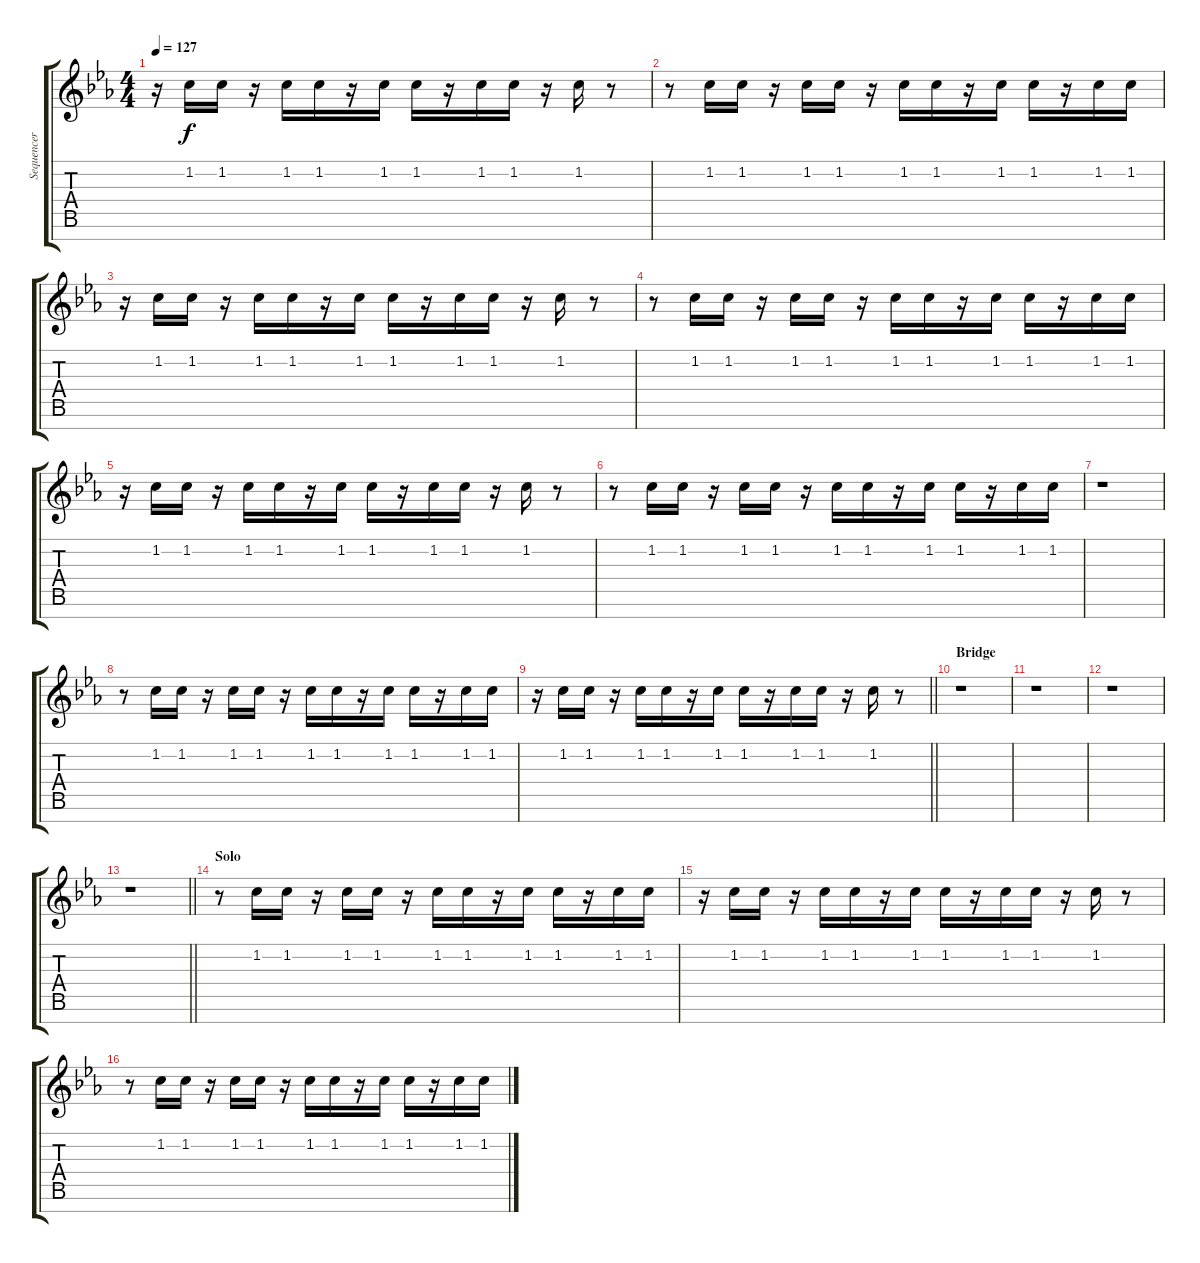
\track ("Sequencer II" "Sequencer ") {instrument pad3polysynth}
\staff {score tabs}
\tuning (E5 B4 G4 D4 A3 E3 B2) {hide}
\ts (4 4)
\tempo 127
\clef g2
\ks eb
r.16{dy f} 1.2.16 1.2.16 r.16 1.2.16 1.2.16 r.16 1.2.16 1.2.16 r.16 1.2.16 1.2.16 r.16 1.2.16 r.8 |
r.8 1.2.16 1.2.16 r.16 1.2.16 1.2.16 r.16 1.2.16 1.2.16 r.16 1.2.16 1.2.16 r.16 1.2.16 1.2.16 |
r.16 1.2.16 1.2.16 r.16 1.2.16 1.2.16 r.16 1.2.16 1.2.16 r.16 1.2.16 1.2.16 r.16 1.2.16 r.8 |
r.8 1.2.16 1.2.16 r.16 1.2.16 1.2.16 r.16 1.2.16 1.2.16 r.16 1.2.16 1.2.16 r.16 1.2.16 1.2.16 |
r.16 1.2.16 1.2.16 r.16 1.2.16 1.2.16 r.16 1.2.16 1.2.16 r.16 1.2.16 1.2.16 r.16 1.2.16 r.8 |
r.8 1.2.16 1.2.16 r.16 1.2.16 1.2.16 r.16 1.2.16 1.2.16 r.16 1.2.16 1.2.16 r.16 1.2.16 1.2.16 |
r.1 |
r.8 1.2.16 1.2.16 r.16 1.2.16 1.2.16 r.16 1.2.16 1.2.16 r.16 1.2.16 1.2.16 r.16 1.2.16 1.2.16 |
\barLineRight lightlight
r.16 1.2.16 1.2.16 r.16 1.2.16 1.2.16 r.16 1.2.16 1.2.16 r.16 1.2.16 1.2.16 r.16 1.2.16 r.8 |
\section ("" "Bridge")
r.1 |
r.1 |
r.1 |
\barLineRight lightlight
r.1 |
\section ("" "Solo")
r.8 1.2.16 1.2.16 r.16 1.2.16 1.2.16 r.16 1.2.16 1.2.16 r.16 1.2.16 1.2.16 r.16 1.2.16 1.2.16 |
r.16 1.2.16 1.2.16 r.16 1.2.16 1.2.16 r.16 1.2.16 1.2.16 r.16 1.2.16 1.2.16 r.16 1.2.16 r.8 |
r.8 1.2.16 1.2.16 r.16 1.2.16 1.2.16 r.16 1.2.16 1.2.16 r.16 1.2.16 1.2.16 r.16 1.2.16 1.2.16
